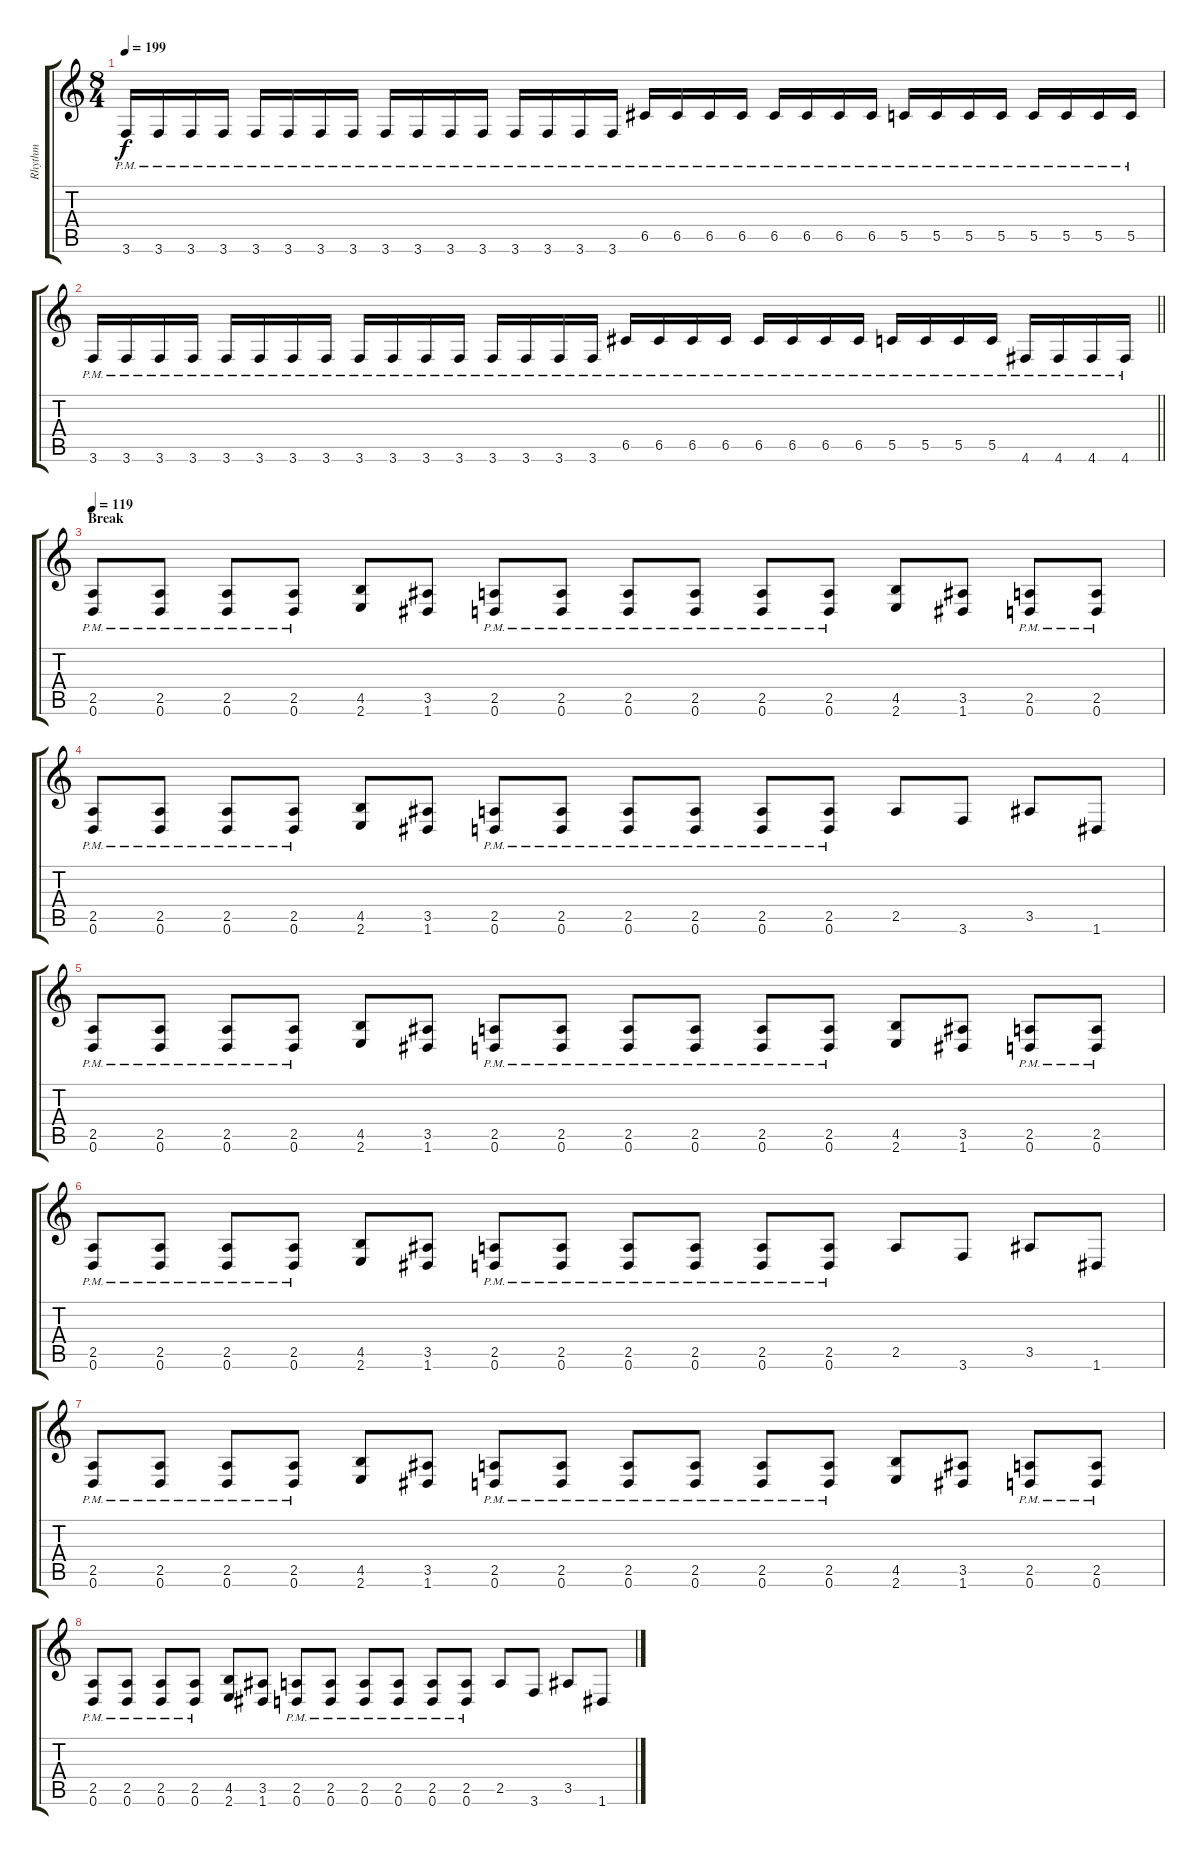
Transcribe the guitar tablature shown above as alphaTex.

\track ("Rhythm" "Rhythm") {instrument distortionguitar}
\staff {score tabs}
\tuning (D4 A3 F3 C3 G2 D2) {hide}
\ts (8 4)
\tempo 199
\clef g2
\ks c
3.6{pm}.16{dy f} 3.6{pm}.16 3.6{pm}.16 3.6{pm}.16 3.6{pm}.16 3.6{pm}.16 3.6{pm}.16 3.6{pm}.16 3.6{pm}.16 3.6{pm}.16 3.6{pm}.16 3.6{pm}.16 3.6{pm}.16 3.6{pm}.16 3.6{pm}.16 3.6{pm}.16 6.5{pm}.16 6.5{pm}.16 6.5{pm}.16 6.5{pm}.16 6.5{pm}.16 6.5{pm}.16 6.5{pm}.16 6.5{pm}.16 5.5{pm}.16 5.5{pm}.16 5.5{pm}.16 5.5{pm}.16 5.5{pm}.16 5.5{pm}.16 5.5{pm}.16 5.5{pm}.16 |
\barLineRight lightlight
3.6{pm}.16 3.6{pm}.16 3.6{pm}.16 3.6{pm}.16 3.6{pm}.16 3.6{pm}.16 3.6{pm}.16 3.6{pm}.16 3.6{pm}.16 3.6{pm}.16 3.6{pm}.16 3.6{pm}.16 3.6{pm}.16 3.6{pm}.16 3.6{pm}.16 3.6{pm}.16 6.5{pm}.16 6.5{pm}.16 6.5{pm}.16 6.5{pm}.16 6.5{pm}.16 6.5{pm}.16 6.5{pm}.16 6.5{pm}.16 5.5{pm}.16 5.5{pm}.16 5.5{pm}.16 5.5{pm}.16 4.6{pm}.16 4.6{pm}.16 4.6{pm}.16 4.6{pm}.16 |
\section ("" "Break")
\tempo 119
(2.5{pm} 0.6{pm}).8 (2.5{pm} 0.6{pm}).8 (2.5{pm} 0.6{pm}).8 (2.5{pm} 0.6{pm}).8 (4.5 2.6).8 (3.5 1.6).8 (2.5{pm} 0.6{pm}).8 (2.5{pm} 0.6{pm}).8 (2.5{pm} 0.6{pm}).8 (2.5{pm} 0.6{pm}).8 (2.5{pm} 0.6{pm}).8 (2.5{pm} 0.6{pm}).8 (4.5 2.6).8 (3.5 1.6).8 (2.5{pm} 0.6{pm}).8 (2.5{pm} 0.6{pm}).8 |
(2.5{pm} 0.6{pm}).8 (2.5{pm} 0.6{pm}).8 (2.5{pm} 0.6{pm}).8 (2.5{pm} 0.6{pm}).8 (4.5 2.6).8 (3.5 1.6).8 (2.5{pm} 0.6{pm}).8 (2.5{pm} 0.6{pm}).8 (2.5{pm} 0.6{pm}).8 (2.5{pm} 0.6{pm}).8 (2.5{pm} 0.6{pm}).8 (2.5{pm} 0.6{pm}).8 2.5.8 3.6.8 3.5.8 1.6.8 |
(2.5{pm} 0.6{pm}).8 (2.5{pm} 0.6{pm}).8 (2.5{pm} 0.6{pm}).8 (2.5{pm} 0.6{pm}).8 (4.5 2.6).8 (3.5 1.6).8 (2.5{pm} 0.6{pm}).8 (2.5{pm} 0.6{pm}).8 (2.5{pm} 0.6{pm}).8 (2.5{pm} 0.6{pm}).8 (2.5{pm} 0.6{pm}).8 (2.5{pm} 0.6{pm}).8 (4.5 2.6).8 (3.5 1.6).8 (2.5{pm} 0.6{pm}).8 (2.5{pm} 0.6{pm}).8 |
(2.5{pm} 0.6{pm}).8 (2.5{pm} 0.6{pm}).8 (2.5{pm} 0.6{pm}).8 (2.5{pm} 0.6{pm}).8 (4.5 2.6).8 (3.5 1.6).8 (2.5{pm} 0.6{pm}).8 (2.5{pm} 0.6{pm}).8 (2.5{pm} 0.6{pm}).8 (2.5{pm} 0.6{pm}).8 (2.5{pm} 0.6{pm}).8 (2.5{pm} 0.6{pm}).8 2.5.8 3.6.8 3.5.8 1.6.8 |
(2.5{pm} 0.6{pm}).8 (2.5{pm} 0.6{pm}).8 (2.5{pm} 0.6{pm}).8 (2.5{pm} 0.6{pm}).8 (4.5 2.6).8 (3.5 1.6).8 (2.5{pm} 0.6{pm}).8 (2.5{pm} 0.6{pm}).8 (2.5{pm} 0.6{pm}).8 (2.5{pm} 0.6{pm}).8 (2.5{pm} 0.6{pm}).8 (2.5{pm} 0.6{pm}).8 (4.5 2.6).8 (3.5 1.6).8 (2.5{pm} 0.6{pm}).8 (2.5{pm} 0.6{pm}).8 |
(2.5{pm} 0.6{pm}).8 (2.5{pm} 0.6{pm}).8 (2.5{pm} 0.6{pm}).8 (2.5{pm} 0.6{pm}).8 (4.5 2.6).8 (3.5 1.6).8 (2.5{pm} 0.6{pm}).8 (2.5{pm} 0.6{pm}).8 (2.5{pm} 0.6{pm}).8 (2.5{pm} 0.6{pm}).8 (2.5{pm} 0.6{pm}).8 (2.5{pm} 0.6{pm}).8 2.5.8 3.6.8 3.5.8 1.6.8
